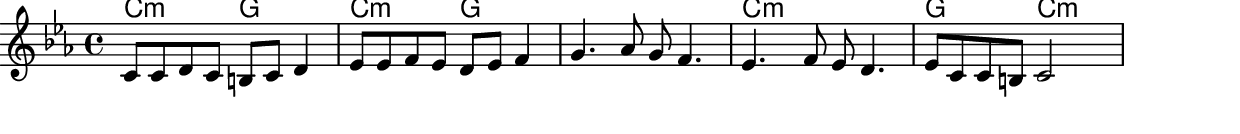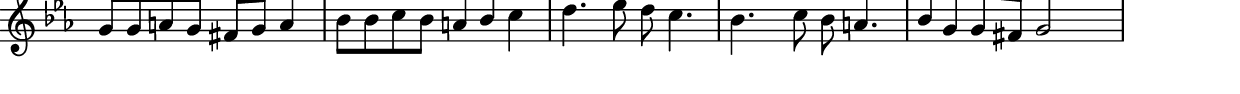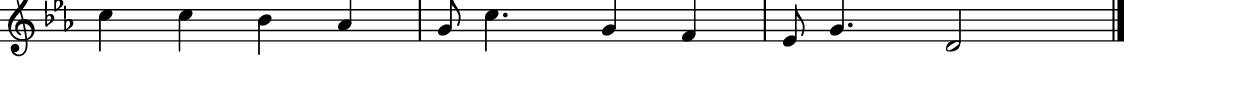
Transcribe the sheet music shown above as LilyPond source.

% MusicXML to Lilypond converter by Kovi

szovegAAA = \lyricmode {  "Mi" "mi" "mi" "mi" "mi" "mi" "mi," "mi" "mi" "mi" "mi" "mi" "mi" "mi," "mi" "mo" -- "zog" "a" "zöld" "le" -- "ve" -- "les" "csip" -- "ke" -- "bo" -- "kor" -- "ban?" "Mi" "mi" "mi" "mi" "mi" "mi" "mi," "mi" "mi" "mi" "mi" "mi" "mi" "mi," "mi" "mo" -- "zog" "a" "zöld" "le" -- "ve" -- "les" "csip" -- "ke" "bo" -- "kor" "ban?" "Azt" "gon" -- "dol" -- "tam," "hogy" "egy" "ró" -- "ka," "vagy" "egy" "nyúl,"  }

szovegAAB = \lyricmode {  "Se" "nem" "ró" -- "ka," "se" "nem" "nyúl," "kom" -- "ám" -- "asz" -- "szony," "meg" "egy" "úr" "ug" -- "rott" "ki" "a" "zöld" "le" -- "ve" -- "les" "csip" -- "ke" -- "bo" -- "kor" -- "ból."  \skip 4  \skip 4  \skip 4  \skip 4  \skip 4  \skip 4  \skip 4  \skip 4  \skip 4  \skip 4  \skip 4  \skip 4  \skip 4  \skip 4  \skip 4  \skip 4  \skip 4  \skip 4  \skip 4  \skip 4  \skip 4  \skip 4  \skip 4  \skip 4  \skip 4  \skip 4  \skip 4  \skip 4  \skip 4  \skip 4  \skip 4  \skip 4  \skip 4  \skip 4  \skip 4  \skip 4  \skip 4  }

% Analyzing...
% 1 parts
% 1 Staff
% forceBassClefActive = 
melody = {
% 65 notes in the part
% 1 voices

\new Staff
\new Voice {
% 65 notes
% 13 mesaures

\override Score.RehearsalMark #'break-visibility = #begin-of-line-invisible
% Measure 1
\clef "treble"
\key ees \major
\time 4/4 
c'8 c'8 d'8 c'8 b8 c'8 d'4 
% Measure 2
ees'8 ees'8 f'8 ees'8 d'8 ees'8 f'4 
% Measure 3
g'4. aes'8 g'8 f'4. 
% Measure 4
ees'4. f'8 ees'8 d'4. 
% Measure 5
ees'8 c'8 c'8 b8 c'2 
\override Score.RehearsalMark #'self-alignment-X = #RIGHT
\mark \markup{\fontsize #-0.5 {"Fine"}}

% Measure 6
\break
g'8 g'8 a'8 g'8 fis'8 g'8 a'4 
% Measure 7
bes'8 bes'8 c''8 bes'8 a'8 bes'8 c''4 
% Measure 8
d''4. ees''8 d''8 c''4. 
% Measure 9
bes'4. c''8 bes'8 a'4. 
% Measure 10
bes'8 g'8 g'8 fis'8 g'2 
% Measure 11
\break
c''4 c''4 bes'4 aes'4 
% Measure 12
g'8 c''4. g'4 f'4 
% Measure 13
ees'8 g'4. d'2 \bar "|." 
} % voice
} % melody


harmonies = \chordmode {
% 18 chords
\germanChords
c4:m s4 g4 s4 c4:m s4 g4 s4 s4 s4 s4 s4 c4:m s4 s4 s4 g4 s4 c4:m s4 g4 s4 d4 s4 g4 s4 d4 s4 s4 s4 s4 s4 g4 s4 s4 s4 d4 s4 g4 s4 c4:m s4 s4 s4 g4 s4 s4 s4 c4:m s4 g4
}

\include "../../definitions.ly"
